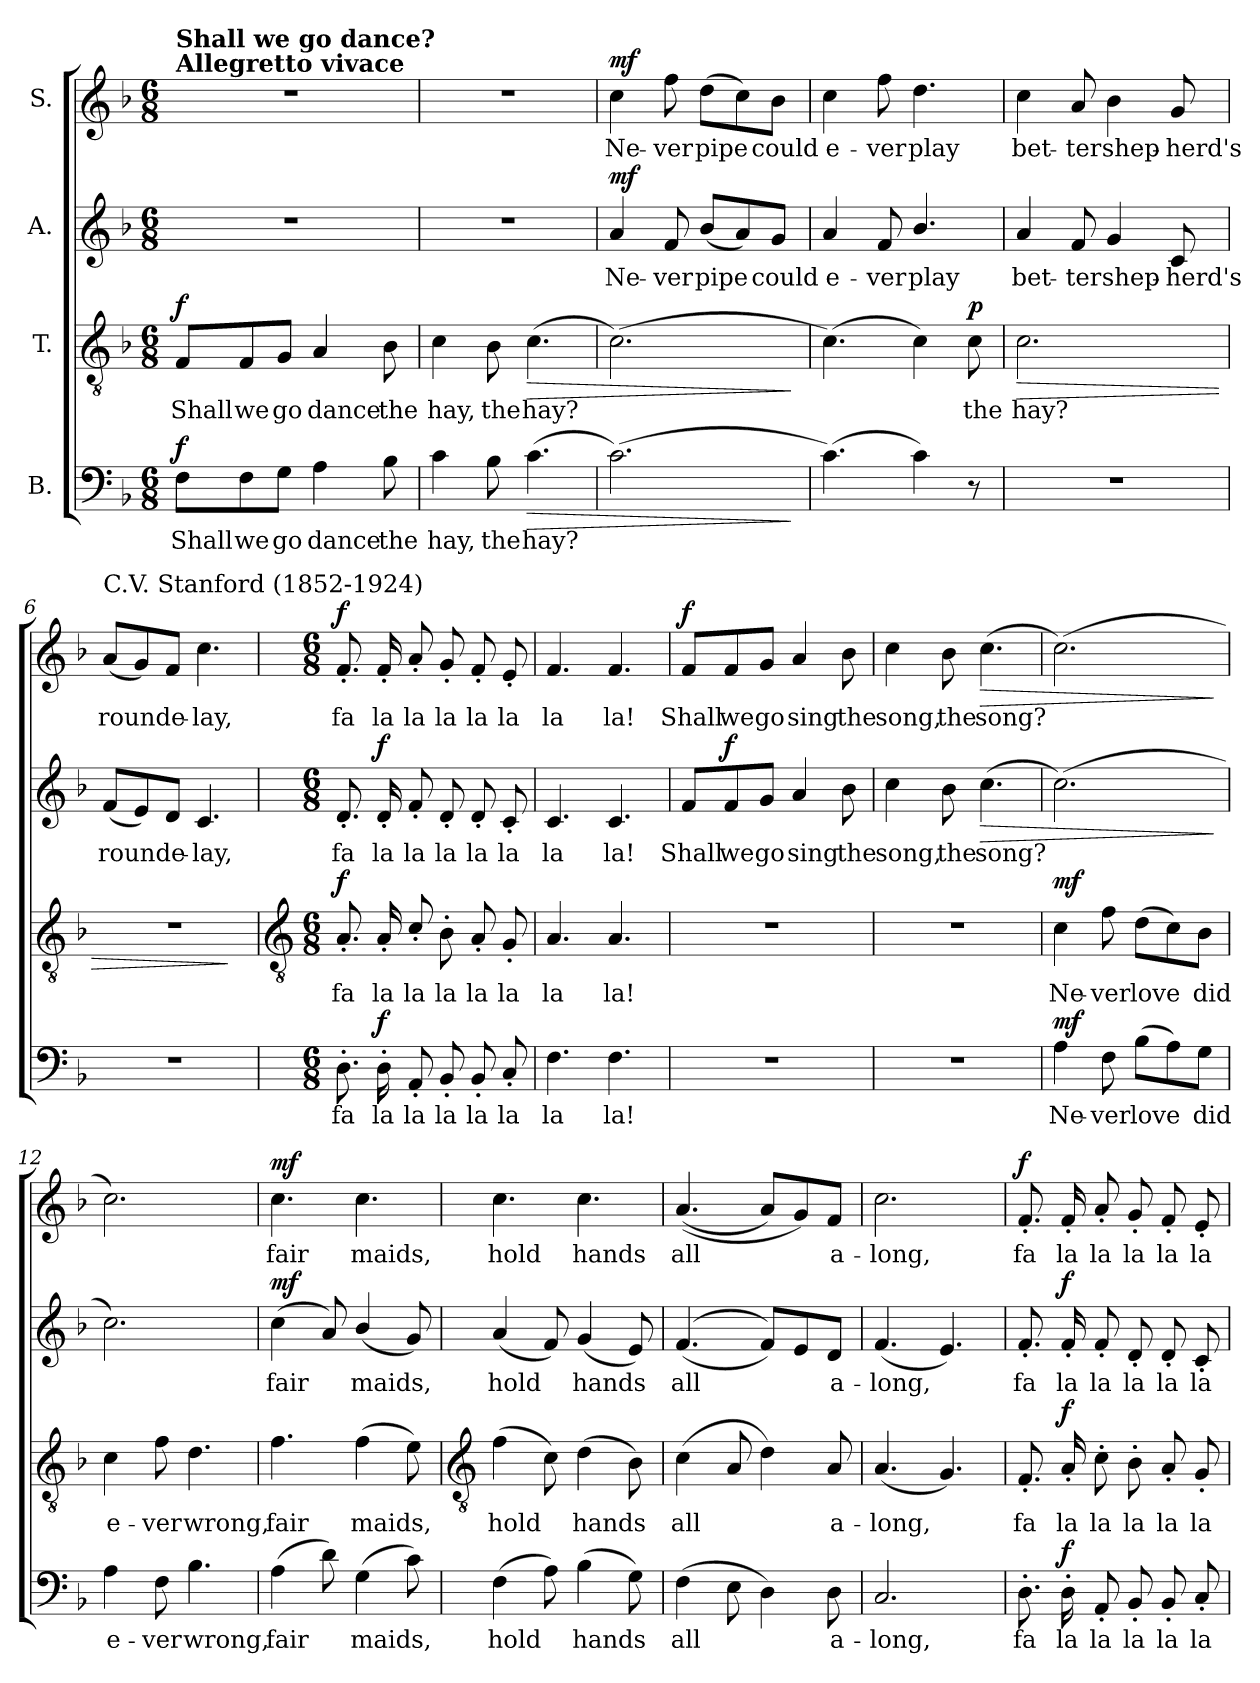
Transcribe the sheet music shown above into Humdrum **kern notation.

**kern	**text	**dynam	**kern	**text	**dynam	**kern	**text	**dynam	**kern	**text	**dynam
*part4	*part4	*part4	*part3	*part3	*part3	*part2	*part2	*part2	*part1	*part1	*part1
*staff4	*staff4	*staff4	*staff3	*staff3	*staff3	*staff2	*staff2	*staff2	*staff1	*staff1	*staff1
*I"B.	*	*	*I"T.	*	*	*I"A.	*	*	*I"S.	*	*
*clefF4	*	*	*clefGv2	*	*	*clefG2	*	*	*clefG2	*	*
*k[b-]	*	*	*k[b-]	*	*	*k[b-]	*	*	*k[b-]	*	*
*F:	*	*	*F:	*	*	*F:	*	*	*F:	*	*
*M6/8	*	*	*M6/8	*	*	*M6/8	*	*	*M6/8	*	*
=1	=1	=1	=1	=1	=1	=1	=1	=1	=1	=1	=1
!	!	!	!	!	!	!	!	!	!LO:TX:a:B:t=Allegretto vivace	!	!
!	!	!	!	!	!	!	!	!	!LO:TX:a:B:t=Shall we go dance?	!	!
!	!LO:LY:b	!LO:DY:a	!	!LO:LY:b	!LO:DY:a	!LO:N:vis=1	!	!	!LO:N:vis=1	!	!
8FL	Shall	f	8FL	Shall	f	2.r	.	.	2.r	.	.
!	!LO:LY:b	!	!	!LO:LY:b	!	!	!	!	!	!	!
8F	we	.	8F	we	.	.	.	.	.	.	.
!	!LO:LY:b	!	!	!LO:LY:b	!	!	!	!	!	!	!
8GJ	go	.	8GJ	go	.	.	.	.	.	.	.
!	!LO:LY:b	!	!	!LO:LY:b	!	!	!	!	!	!	!
4A	dance	.	4A	dance	.	.	.	.	.	.	.
!	!LO:LY:b	!	!	!LO:LY:b	!	!	!	!	!	!	!
8B-	the	.	8B-	the	.	.	.	.	.	.	.
=2	=2	=2	=2	=2	=2	=2	=2	=2	=2	=2	=2
!	!LO:LY:b	!	!	!LO:LY:b	!	!LO:N:vis=1	!	!	!LO:N:vis=1	!	!
4c	hay,	.	4c	hay,	.	2.r	.	.	2.r	.	.
!	!LO:LY:b	!	!	!LO:LY:b	!	!	!	!	!	!	!
8B-	the	.	8B-	the	.	.	.	.	.	.	.
!	!LO:LY:b	!LO:HP:b	!	!LO:LY:b	!LO:HP:b	!	!	!	!	!	!
(>4.c	hay?	>	(>4.c	hay?	>	.	.	.	.	.	.
=3	=3	=3	=3	=3	=3	=3	=3	=3	=3	=3	=3
!	!	!	!	!	!	!	!LO:LY:b	!LO:DY:a	!	!LO:LY:b	!LO:DY:a
(>2.c)	.	.	(>2.c)	.	.	4a	Ne-	mf	4cc	Ne-	mf
!	!	!	!	!	!	!	!LO:LY:b	!	!	!LO:LY:b	!
.	.	.	.	.	.	8f	-ver	.	8ff	-ver	.
!	!	!	!	!	!	!	!LO:LY:b	!	!	!LO:LY:b	!
.	.	.	.	.	.	(<8b-L	pipe	.	(>8ddL	pipe	.
.	.	.	.	.	.	8a)	.	.	8cc)	.	.
!	!	!	!	!	!	!	!LO:LY:b	!	!	!LO:LY:b	!
.	.	.	.	.	.	8gJ	could	.	8b-J	could	.
.	.	]	.	.	]	.	.	.	.	.	.
=4	=4	=4	=4	=4	=4	=4	=4	=4	=4	=4	=4
!	!	!	!	!	!	!	!LO:LY:b	!	!	!LO:LY:b	!
(>4.c)	.	.	(>4.c)	.	.	4a	e-	.	4cc	e-	.
!	!	!	!	!	!	!	!LO:LY:b	!	!	!LO:LY:b	!
.	.	.	.	.	.	8f	-ver	.	8ff	-ver	.
!	!	!	!	!	!	!	!LO:LY:b	!	!	!LO:LY:b	!
4c)	.	.	4c)	.	.	4.b-/	play	.	4.dd	play	.
!	!	!	!	!LO:LY:b	!LO:DY:a	!	!	!	!	!	!
8r	.	.	8c	the	p	.	.	.	.	.	.
=5	=5	=5	=5	=5	=5	=5	=5	=5	=5	=5	=5
!LO:N:vis=1	!	!	!	!LO:LY:b	!LO:HP:b	!	!LO:LY:b	!	!	!LO:LY:b	!
2.r	.	.	2.c	hay?	>	4a	bet-	.	4cc	bet-	.
!	!	!	!	!	!	!	!LO:LY:b	!	!	!LO:LY:b	!
.	.	.	.	.	.	8f	-ter	.	8a	-ter	.
!	!	!	!	!	!	!	!LO:LY:b	!	!	!LO:LY:b	!
.	.	.	.	.	.	4g	shep-	.	4b-	shep-	.
!	!	!	!	!	!	!	!LO:LY:b	!	!	!LO:LY:b	!
.	.	.	.	.	.	8c	-herd's	.	8g	-herd's	.
=6	=6	=6	=6	=6	=6	=6	=6	=6	=6	=6	=6
!	!	!	!	!	!	!	!	!	!LO:TX:a:t=C.V. Stanford (1852-1924)	!	!
!LO:N:vis=1	!	!	!LO:N:vis=1	!	!	!	!LO:LY:b	!	!	!LO:LY:b	!
2.r	.	.	2.r	.	.	(<8fL	roun	.	(<8aL	roun	.
.	.	.	.	.	.	8e)	.	.	8g)	.	.
!	!	!	!	!	!	!	!LO:LY:b	!	!	!LO:LY:b	!
.	.	.	.	.	.	8dJ	de-	.	8fJ	de-	.
!	!	!	!	!	!	!	!LO:LY:b	!	!	!LO:LY:b	!
.	.	.	.	.	.	4.c	-lay,	.	4.cc	-lay,	.
.	.	.	.	.	]	.	.	.	.	.	.
!!LO:LB:g=z
=7	=7	=7	=7	=7	=7	=7	=7	=7	=7	=7	=7
*	*	*	*clefGv2	*	*	*	*	*	*	*	*
*M6/8	*	*	*M6/8	*	*	*M6/8	*	*	*M6/8	*	*
!	!LO:LY:b	!	!	!LO:LY:b	!LO:DY:a	!	!LO:LY:b	!	!	!LO:LY:b	!LO:DY:a
8.D'L	fa	.	8.A'/L	fa	f	8.d'L	fa	.	8.f'L	fa	f
!	!LO:LY:b	!LO:DY:a	!	!LO:LY:b	!	!	!LO:LY:b	!LO:DY:a	!	!LO:LY:b	!
16D'L	la	f	16A'/L	la	.	16d'L	la	f	16f'L	la	.
!	!LO:LY:b	!	!	!LO:LY:b	!	!	!LO:LY:b	!	!	!LO:LY:b	!
8AA'J	la	.	8c'/J	la	.	8f'J	la	.	8a'J	la	.
!	!LO:LY:b	!	!	!LO:LY:b	!	!	!LO:LY:b	!	!	!LO:LY:b	!
8BB-'L	la	.	8B-'L	la	.	8d'L	la	.	8g'L	la	.
!	!LO:LY:b	!	!	!LO:LY:b	!	!	!LO:LY:b	!	!	!LO:LY:b	!
8BB-'	la	.	8A'	la	.	8d'	la	.	8f'	la	.
!	!LO:LY:b	!	!	!LO:LY:b	!	!	!LO:LY:b	!	!	!LO:LY:b	!
8C'J	la	.	8G'J	la	.	8c'J	la	.	8e'J	la	.
=8	=8	=8	=8	=8	=8	=8	=8	=8	=8	=8	=8
!	!LO:LY:b	!	!	!LO:LY:b	!	!	!LO:LY:b	!	!	!LO:LY:b	!
4.F	la	.	4.A	la	.	4.c	la	.	4.f	la	.
!	!LO:LY:b	!	!	!LO:LY:b	!	!	!LO:LY:b	!	!	!LO:LY:b	!
4.F	la!	.	4.A	la!	.	4.c	la!	.	4.f	la!	.
=9	=9	=9	=9	=9	=9	=9	=9	=9	=9	=9	=9
!LO:N:vis=1	!	!	!LO:N:vis=1	!	!	!	!LO:LY:b	!	!	!LO:LY:b	!LO:DY:a
2.r	.	.	2.r	.	.	8fL	Shall	.	8fL	Shall	f
!	!	!	!	!	!	!	!LO:LY:b	!LO:DY:a	!	!LO:LY:b	!
.	.	.	.	.	.	8f	we	f	8f	we	.
!	!	!	!	!	!	!	!LO:LY:b	!	!	!LO:LY:b	!
.	.	.	.	.	.	8gJ	go	.	8gJ	go	.
!	!	!	!	!	!	!	!LO:LY:b	!	!	!LO:LY:b	!
.	.	.	.	.	.	4a	sing	.	4a	sing	.
!	!	!	!	!	!	!	!LO:LY:b	!	!	!LO:LY:b	!
.	.	.	.	.	.	8b-	the	.	8b-	the	.
=10	=10	=10	=10	=10	=10	=10	=10	=10	=10	=10	=10
!LO:N:vis=1	!	!	!LO:N:vis=1	!	!	!	!LO:LY:b	!	!	!LO:LY:b	!
2.r	.	.	2.r	.	.	4cc	song,	.	4cc	song,	.
!	!	!	!	!	!	!	!LO:LY:b	!	!	!LO:LY:b	!
.	.	.	.	.	.	8b-	the	.	8b-	the	.
!	!	!	!	!	!	!	!LO:LY:b	!LO:HP:b	!	!LO:LY:b	!LO:HP:b
.	.	.	.	.	.	(>4.cc	song?	>	(>4.cc	song?	>
=11	=11	=11	=11	=11	=11	=11	=11	=11	=11	=11	=11
!	!LO:LY:b	!LO:DY:a	!	!LO:LY:b	!LO:DY:a	!	!	!	!	!	!
4A	Ne-	mf	4c	Ne-	mf	(>2.cc)	.	.	(>2.cc)	.	.
!	!LO:LY:b	!	!	!LO:LY:b	!	!	!	!	!	!	!
8F	-ver	.	8f	-ver	.	.	.	.	.	.	.
!	!LO:LY:b	!	!	!LO:LY:b	!	!	!	!	!	!	!
(>8B-L	love	.	(>8dL	love	.	.	.	.	.	.	.
8A)	.	.	8c)	.	.	.	.	.	.	.	.
!	!LO:LY:b	!	!	!LO:LY:b	!	!	!	!	!	!	!
8GJ	did	.	8B-J	did	.	.	.	.	.	.	.
.	.	.	.	.	.	.	.	]	.	.	]
=12	=12	=12	=12	=12	=12	=12	=12	=12	=12	=12	=12
!	!LO:LY:b	!	!	!LO:LY:b	!	!	!	!	!	!	!
4A	e-	.	4c	e-	.	2.cc)	.	.	2.cc)	.	.
!	!LO:LY:b	!	!	!LO:LY:b	!	!	!	!	!	!	!
8F	-ver	.	8f	-ver	.	.	.	.	.	.	.
!	!LO:LY:b	!	!	!LO:LY:b	!	!	!	!	!	!	!
4.B-	wrong,	.	4.d	wrong,	.	.	.	.	.	.	.
=13	=13	=13	=13	=13	=13	=13	=13	=13	=13	=13	=13
!	!LO:LY:b	!	!	!LO:LY:b	!	!	!LO:LY:b	!LO:DY:a	!	!LO:LY:b	!LO:DY:a
(>4A	fair	.	4.f	fair	.	(<4cc	fair	mf	4.cc	fair	mf
8d)	.	.	.	.	.	8a)	.	.	.	.	.
!	!LO:LY:b	!	!	!LO:LY:b	!	!	!LO:LY:b	!	!	!LO:LY:b	!
(>4G	maids,	.	(>4f	maids,	.	(<4b-/	maids,	.	4.cc	maids,	.
8c)	.	.	8e)	.	.	8g)	.	.	.	.	.
!!LO:LB:g=z
=14	=14	=14	=14	=14	=14	=14	=14	=14	=14	=14	=14
*	*	*	*clefGv2	*	*	*	*	*	*	*	*
!	!LO:LY:b	!	!	!LO:LY:b	!	!	!LO:LY:b	!	!	!LO:LY:b	!
(>4F	hold	.	(>4f	hold	.	(<4a	hold	.	4.cc	hold	.
8A)	.	.	8c)	.	.	8f)	.	.	.	.	.
!	!LO:LY:b	!	!	!LO:LY:b	!	!	!LO:LY:b	!	!	!LO:LY:b	!
(>4B-	hands	.	(>4d	hands	.	(<4g	hands	.	4.cc	hands	.
8G)	.	.	8B-)	.	.	8e)	.	.	.	.	.
=15	=15	=15	=15	=15	=15	=15	=15	=15	=15	=15	=15
!	!LO:LY:b	!	!	!LO:LY:b	!	!	!LO:LY:b	!	!	!LO:LY:b	!
(>4F	all	.	(>4c	all	.	(<(<4.f	all	.	(<(<4.a	all	.
8E	.	.	8A	.	.	.	.	.	.	.	.
4D)	.	.	4d)	.	.	8fL))	.	.	8aL)	.	.
.	.	.	.	.	.	8e	.	.	8g)	.	.
!	!LO:LY:b	!	!	!LO:LY:b	!	!	!LO:LY:b	!	!	!LO:LY:b	!
8D	a-	.	8A	a-	.	8dJ	a-	.	8fJ	a-	.
=16	=16	=16	=16	=16	=16	=16	=16	=16	=16	=16	=16
!	!LO:LY:b	!	!	!LO:LY:b	!	!	!LO:LY:b	!	!	!LO:LY:b	!
2.C	-long,	.	(<4.A	-long,	.	(<4.f	-long,	.	2.cc	-long,	.
.	.	.	4.G)	.	.	4.e)	.	.	.	.	.
=17	=17	=17	=17	=17	=17	=17	=17	=17	=17	=17	=17
!	!LO:LY:b	!	!	!LO:LY:b	!	!	!LO:LY:b	!	!	!LO:LY:b	!LO:DY:a
8.D'L	fa	.	8.F'L	fa	.	8.f'L	fa	.	8.f'L	fa	f
!	!LO:LY:b	!LO:DY:b	!	!LO:LY:b	!LO:DY:a	!	!LO:LY:b	!LO:DY:a	!	!LO:LY:b	!
16D'L	la	f	16A'L	la	f	16f'L	la	f	16f'L	la	.
!	!LO:LY:b	!	!	!LO:LY:b	!	!	!LO:LY:b	!	!	!LO:LY:b	!
8AA'J	la	.	8c'J	la	.	8f'J	la	.	8a'J	la	.
!	!LO:LY:b	!	!	!LO:LY:b	!	!	!LO:LY:b	!	!	!LO:LY:b	!
8BB-'L	la	.	8B-'L	la	.	8d'L	la	.	8g'L	la	.
!	!LO:LY:b	!	!	!LO:LY:b	!	!	!LO:LY:b	!	!	!LO:LY:b	!
8BB-'	la	.	8A'	la	.	8d'	la	.	8f'	la	.
!	!LO:LY:b	!	!	!LO:LY:b	!	!	!LO:LY:b	!	!	!LO:LY:b	!
8C'J	la	.	8G'J	la	.	8c'J	la	.	8e'J	la	.
=	=	=	=	=	=	=	=	=	=	=	=
*-	*-	*-	*-	*-	*-	*-	*-	*-	*-	*-	*-
